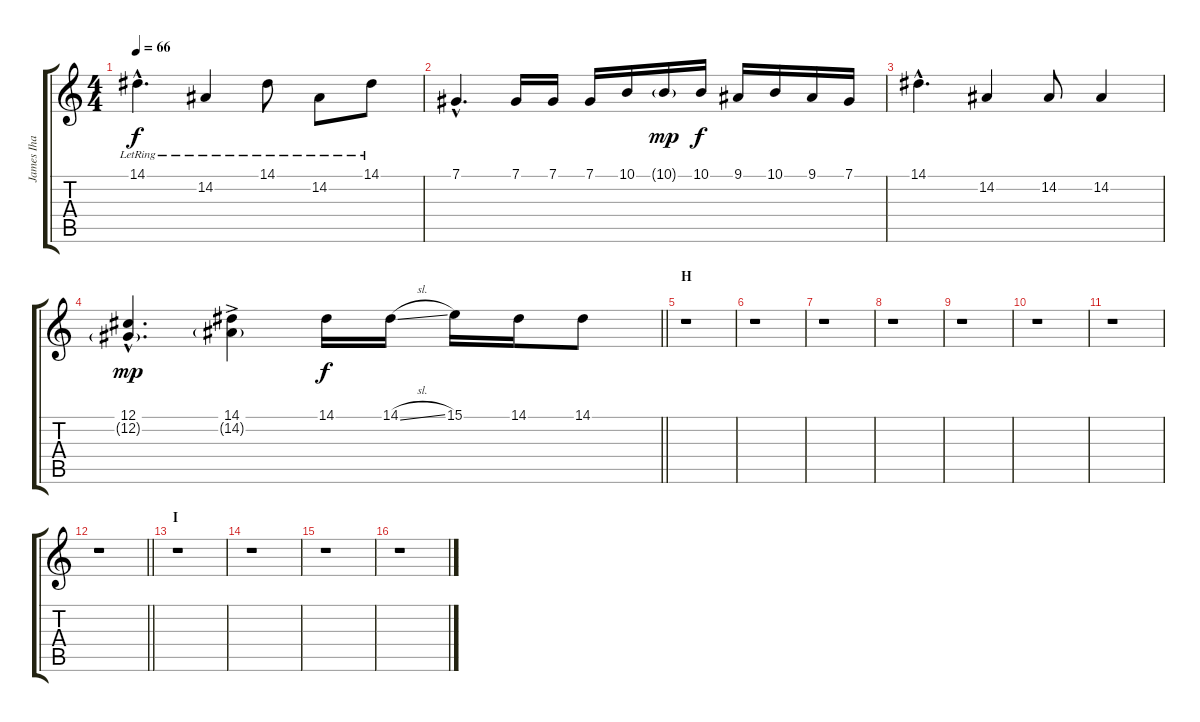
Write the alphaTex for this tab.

\track ("James Iha - Keys 2" "James Iha ") {instrument brightacousticpiano}
\staff {score tabs}
\tuning (Db4 Ab3 E3 B2 Gb2 Db2) {hide}
\ts (4 4)
\tempo 66
\clef g2
\ks c
14.1{hac lr}.4{d dy f} 14.2{lr}.4 14.1{lr}.8 14.2{lr}.8 14.1{lr}.8 |
7.1{hac}.4{d} 7.1.16 7.1.16 7.1.16 10.1.16 10.1{g}.16{dy mp} 10.1.16{dy f} 9.1.16 10.1.16 9.1.16 7.1.16 |
14.1{hac}.4{d} 14.2.4 14.2.8 14.2.4 |
\barLineRight lightlight
(12.1{hac} 12.2{g hac}).4{d dy mp} (14.1{ac} 14.2{g}).4 14.1.16{dy f} 14.1{sl}.16 15.1.16 14.1.16 14.1.8 |
\section ("" "H")
r.1 |
r.1 |
r.1 |
r.1 |
r.1 |
r.1 |
r.1 |
\barLineRight lightlight
r.1 |
\section ("" "I")
r.1 |
r.1 |
r.1 |
r.1
